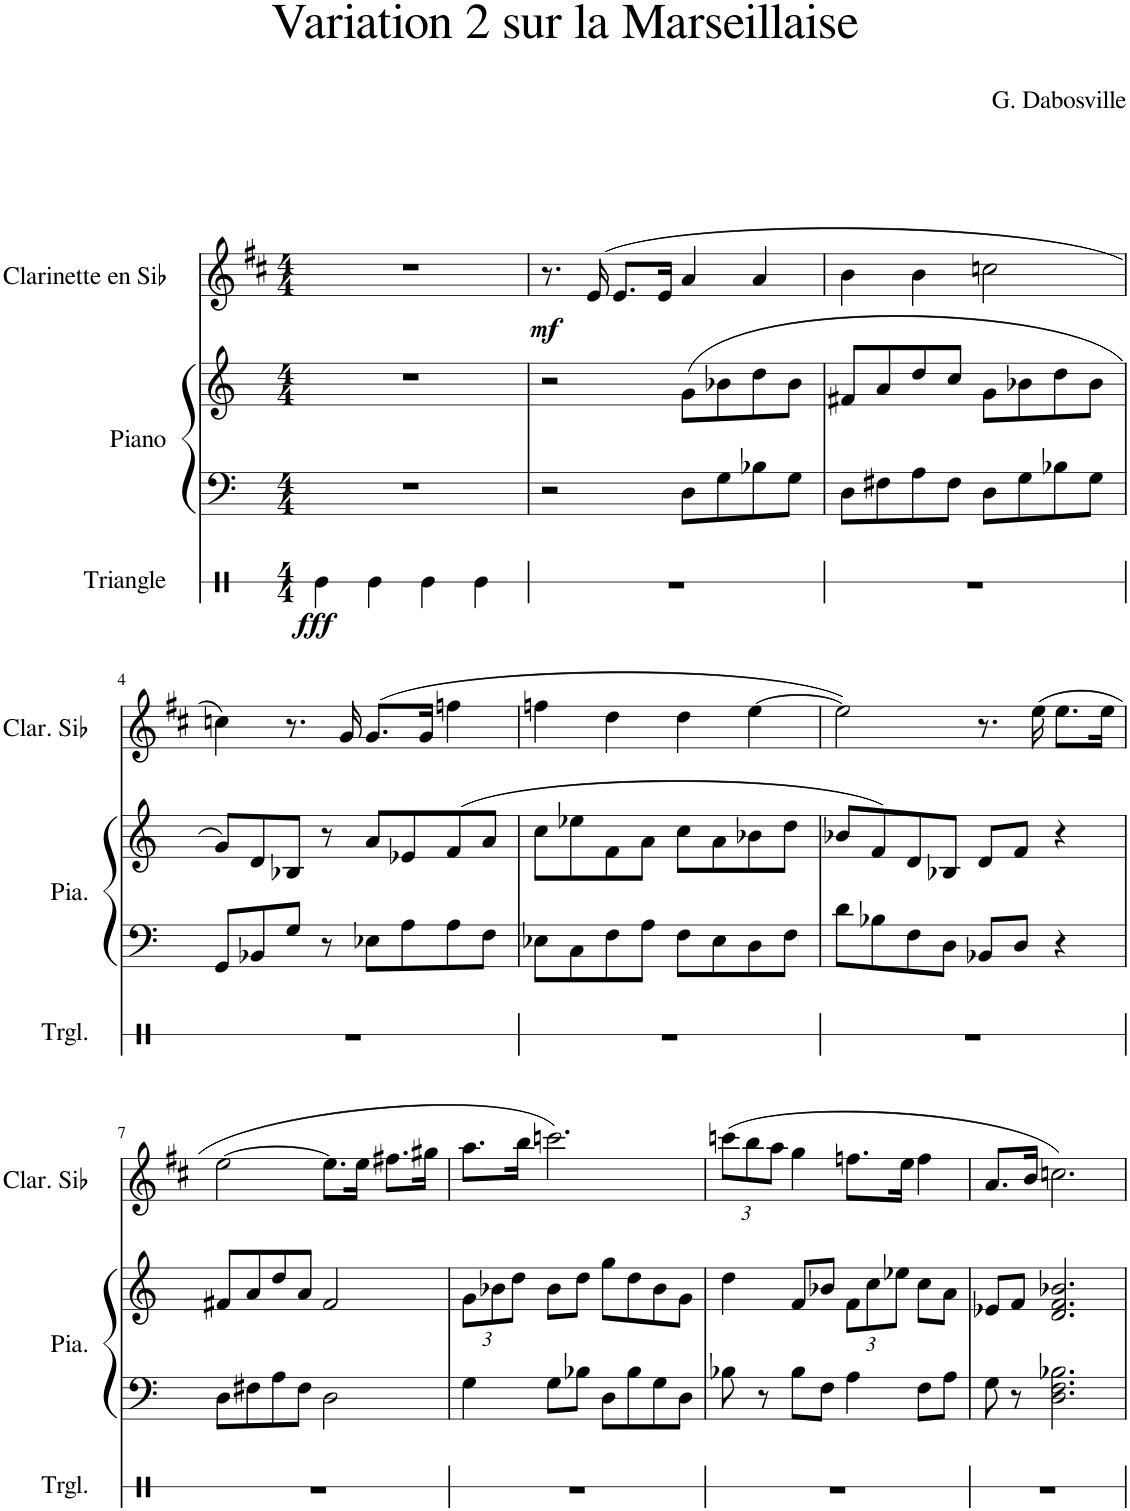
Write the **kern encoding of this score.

**kern	**dynam	**kern	**kern	**kern	**dynam
*part3	*part3	*part2	*part2	*part1	*part1
*staff4	*staff4	*staff3	*staff2	*staff1	*staff1
*I"Triangle	*	*I"Piano	*	*I"Clarinette en Sib	*
*I'Trgl.	*	*I'Pia.	*	*I'Clar. Sib	*
*stria1	*	*	*	*	*
*clefX	*	*clefF4	*clefG2	*clefG2	*
*	*	*	*	*Trd1c2	*
*k[]	*	*k[]	*k[]	*k[f#c#]	*
*M4/4	*	*M4/4	*M4/4	*M4/4	*
=1	=1	=1	=1	=1	=1
!	!LO:DY:b	!	!	!	!
4Re\	fff	1r	1r	1r	.
4Re\	.	.	.	.	.
4Re\	.	.	.	.	.
4Re\	.	.	.	.	.
=2	=2	=2	=2	=2	=2
!	!	!	!	!	!LO:DY:b
1r	.	2r	2r	8.r	mf
.	.	.	.	(16e/	.
.	.	.	.	8.e/L	.
.	.	.	.	16e/Jk	.
.	.	8D\L	(8g\L	4a/	.
.	.	8G\	8b-X\	.	.
.	.	8B-X\	8dd\	4a/	.
.	.	8G\J	8b-\J	.	.
=3	=3	=3	=3	=3	=3
1r	.	8D\L	8f#X/L	4b\	.
.	.	8F#X\	8a/	.	.
.	.	8A\	8dd/	4b\	.
.	.	8F#\J	8cc/J	.	.
.	.	8D\L	8g\L	2ccn\	.
.	.	8G\	8b-X\	.	.
.	.	8B-X\	8dd\	.	.
.	.	8G\J	8b-\J	.	.
!!LO:LB:g=z
=4	=4	=4	=4	=4	=4
1r	.	8GG/L	8g/L)	4ccn\)	.
.	.	8BB-X/	8d/	.	.
.	.	8G/J	8B-X/J	8.r	.
.	.	8r	8r	.	.
.	.	.	.	16g/	.
.	.	8E-X\L	8a/L	(8.g/L	.
.	.	8A\	8e-X/	.	.
.	.	.	.	16g/Jk	.
.	.	8A\	(8f/	4ffn\	.
.	.	8F\J	8a/J	.	.
=5	=5	=5	=5	=5	=5
1r	.	8E-X\L	8cc\L	4ffn\	.
.	.	8C\	8ee-X\	.	.
.	.	8F\	8f\	4dd\	.
.	.	8A\J	8a\J	.	.
.	.	8F\L	8cc\L	4dd\	.
.	.	8E-\	8a\	.	.
.	.	8D\	8b-X\	[4ee\	.
.	.	8F\J	8dd\J	.	.
=6	=6	=6	=6	=6	=6
1r	.	8d\L	8b-X/L	2ee\])	.
.	.	8B-X\	8f/)	.	.
.	.	8F\	8d/	.	.
.	.	8D\J	8B-X/J	.	.
.	.	8BB-X/L	8d/L	8.r	.
.	.	8D/J	8f/J	.	.
.	.	.	.	(16ee\	.
.	.	4r	4r	8.ee\L	.
.	.	.	.	16ee\Jk	.
!!LO:LB:g=z
=7	=7	=7	=7	=7	=7
1r	.	8D\L	8f#X/L	[2ee\	.
.	.	8F#X\	8a/	.	.
.	.	8A\	8dd/	.	.
.	.	8F#\J	8a/J	.	.
.	.	2D\	2f#/	8.ee\L]	.
.	.	.	.	16ee\Jk	.
.	.	.	.	8.ff#X\L	.
.	.	.	.	16gg#X\Jk	.
=8	=8	=8	=8	=8	=8
*	*	*	*Xbrackettup	*	*
1r	.	4G\	12g\L	8.aa\L	.
.	.	.	12b-X\	.	.
.	.	.	12dd\J	.	.
.	.	.	.	16bb\Jk	.
.	.	8G\L	8b-\L	2.cccn\)	.
.	.	8B-X\J	8dd\J	.	.
.	.	8D\L	8gg\L	.	.
.	.	8B-\	8dd\	.	.
.	.	8G\	8b-\	.	.
.	.	8D\J	8g\J	.	.
=9	=9	=9	=9	=9	=9
*	*	*	*	*Xbrackettup	*
1r	.	8B-X\	4dd\	(12cccn\L	.
.	.	.	.	12bb\	.
.	.	8r	.	.	.
.	.	.	.	12aa\J	.
.	.	8B-\L	8f/L	4gg\	.
.	.	8F\J	8b-X/J	.	.
.	.	4A\	12f\L	8.ffn\L	.
.	.	.	12cc\	.	.
.	.	.	12ee-X\J	.	.
.	.	.	.	16ee\Jk	.
.	.	8F\L	8cc\L	4ff\	.
.	.	8A\J	8a\J	.	.
=10	=10	=10	=10	=10	=10
1r	.	8G\	8e-X/L	8.a/L	.
.	.	8r	8f/J	.	.
.	.	.	.	16b/Jk	.
.	.	2.D\ 2.F\ 2.B-X\	2.d/ 2.f/ 2.b-X/	2.ccn\)	.
=	=	=	=	=	=
*-	*-	*-	*-	*-	*-
